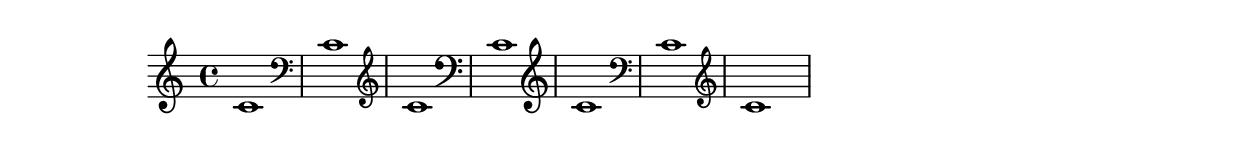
%% DO NOT EDIT this file manually; it is automatically
%% generated from LSR http://lsr.dsi.unimi.it
%% Make any changes in LSR itself, or in Documentation/snippets/new/ ,
%% and then run scripts/auxiliar/makelsr.py
%%
%% This file is in the public domain.
\version "2.14.2"

\header {
  lsrtags = "pitches, tweaks-and-overrides"

%% Translation of GIT committish: 6977ddc9a3b63ea810eaecb864269c7d847ccf98
  texidoces = "
Cuando se produce un cambio de clave, el símbolo de clave se imprime a
un tamaño menor que la clave inicial.  Esto se puede ajustar con
@code{full-size-change}.

"
  doctitlees = "Mantener el tamaño del símbolo en los cambios de clave"



  texidoc = "
When a clef is changed, the clef sign displayed is smaller than the
initial clef.  This can be overridden with @code{full-size-change}.

"
  doctitle = "Keep change clefs full sized"
} % begin verbatim


\relative c' {
  \clef "treble"
  c1
  \clef "bass"
  c1
  \clef "treble"
  c1
  \override Staff.Clef #'full-size-change = ##t
  \clef "bass"
  c1
  \clef "treble"
  c1
  \revert Staff.Clef #'full-size-change
  \clef "bass"
  c1
  \clef "treble"
  c1
}

